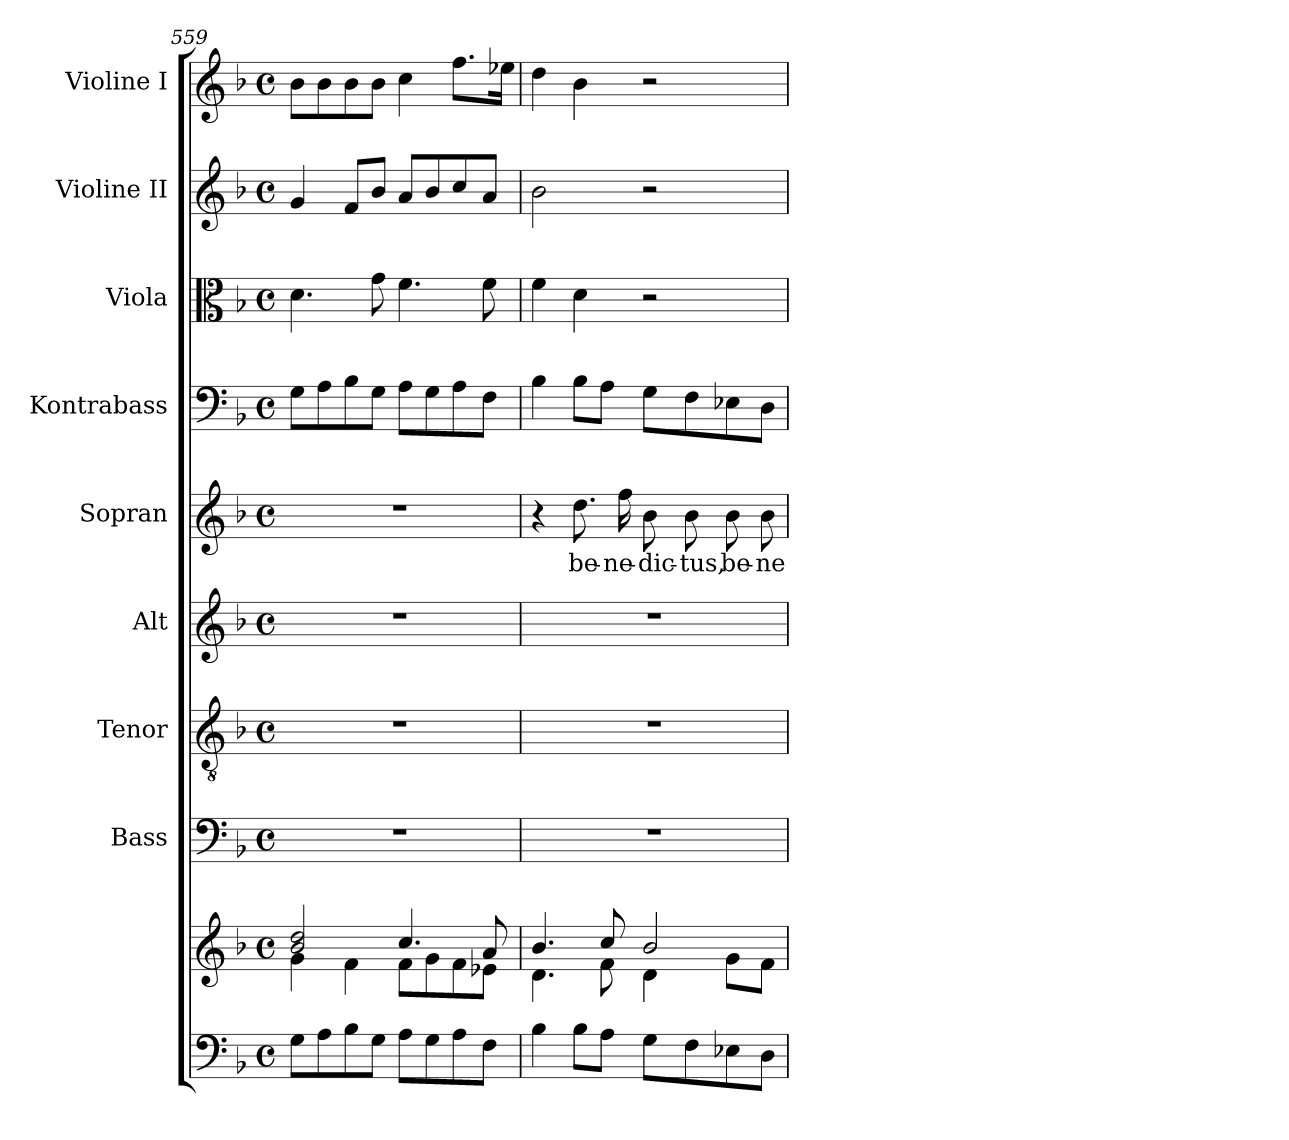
**kern	**kern	**kern	**kern	**kern	**kern	**text	**kern	**kern	**kern	**kern
*part9	*part9	*part8	*part7	*part6	*part5	*part5	*part4	*part3	*part2	*part1
*staff10	*staff9	*staff8	*staff7	*staff6	*staff5	*staff5	*staff4	*staff3	*staff2	*staff1
*	*	*I"Bass	*I"Tenor	*I"Alt	*I"Sopran	*	*I"Kontrabass	*I"Viola	*I"Violine II	*I"Violine I
*	*	*I'B.	*I'T.	*I'A.	*I'S.	*	*I'Kb.	*I'Vla.	*I'Vl. II	*I'Vl. I
*clefF4	*clefG2	*clefF4	*clefGv2	*clefG2	*clefG2	*	*clefF4	*clefC3	*clefG2	*clefG2
*	*	*	*	*	*	*	*ITrd7c12	*	*	*
*k[b-]	*k[b-]	*k[b-]	*k[b-]	*k[b-]	*k[b-]	*	*k[b-]	*k[b-]	*k[b-]	*k[b-]
*F:	*F:	*F:	*F:	*F:	*F:	*	*F:	*F:	*F:	*F:
*M4/4	*M4/4	*M4/4	*M4/4	*M4/4	*M4/4	*	*M4/4	*M4/4	*M4/4	*M4/4
*met(c)	*met(c)	*met(c)	*met(c)	*met(c)	*met(c)	*	*met(c)	*met(c)	*met(c)	*met(c)
=559	=559	=559	=559	=559	=559	=559	=559	=559	=559	=559
*	*^	*	*	*	*	*	*	*	*	*
8G\L	2b-/ 2dd/	4g\	1r	1r	1r	1r	.	8GG\L	4.d\	4g/	8b-\L
8A\	.	.	.	.	.	.	.	8AA\	.	.	8b-\
8B-\	.	4f\	.	.	.	.	.	8BB-\	.	8f/L	8b-\
8G\J	.	.	.	.	.	.	.	8GG\J	8g\	8b-/J	8b-\J
8A\L	4.cc/	8f\L	.	.	.	.	.	8AA\L	4.f\	8a/L	4cc\
8G\	.	8g\	.	.	.	.	.	8GG\	.	8b-/	.
8A\	.	8f\	.	.	.	.	.	8AA\	.	8cc/	8.ff\L
8F\J	8a/	8e-X\J	.	.	.	.	.	8FF\J	8f\	8a/J	.
.	.	.	.	.	.	.	.	.	.	.	16ee-X\Jk
=560	=560	=560	=560	=560	=560	=560	=560	=560	=560	=560	=560
4B-\	4.b-/	4.d\	1r	1r	1r	4r	.	4BB-\	4f\	2b-\	4dd\
!	!	!	!	!	!	!	!LO:LY:b	!	!	!	!
8B-\L	.	.	.	.	.	8.dd\	be-	8BB-\L	4d\	.	4b-\
8A\J	8cc/	8f\	.	.	.	.	.	8AA\J	.	.	.
!	!	!	!	!	!	!	!LO:LY:b	!	!	!	!
.	.	.	.	.	.	16ff\	-ne-	.	.	.	.
!	!	!	!	!	!	!	!LO:LY:b	!	!	!	!
8G\L	2b-/	4d\	.	.	.	8b-\	-dic-	8GG\L	2r	2r	2r
!	!	!	!	!	!	!	!LO:LY:b	!	!	!	!
8F\	.	.	.	.	.	8b-\	-tus,	8FF\	.	.	.
!	!	!	!	!	!	!	!LO:LY:b	!	!	!	!
8E-X\	.	8g\L	.	.	.	8b-\	be-	8EE-X\	.	.	.
!	!	!	!	!	!	!	!LO:LY:b	!	!	!	!
8D\J	.	8f\J	.	.	.	8b-\	-ne-	8DD\J	.	.	.
*	*v	*v	*	*	*	*	*	*	*	*	*
=	=	=	=	=	=	=	=	=	=	=
*-	*-	*-	*-	*-	*-	*-	*-	*-	*-	*-
